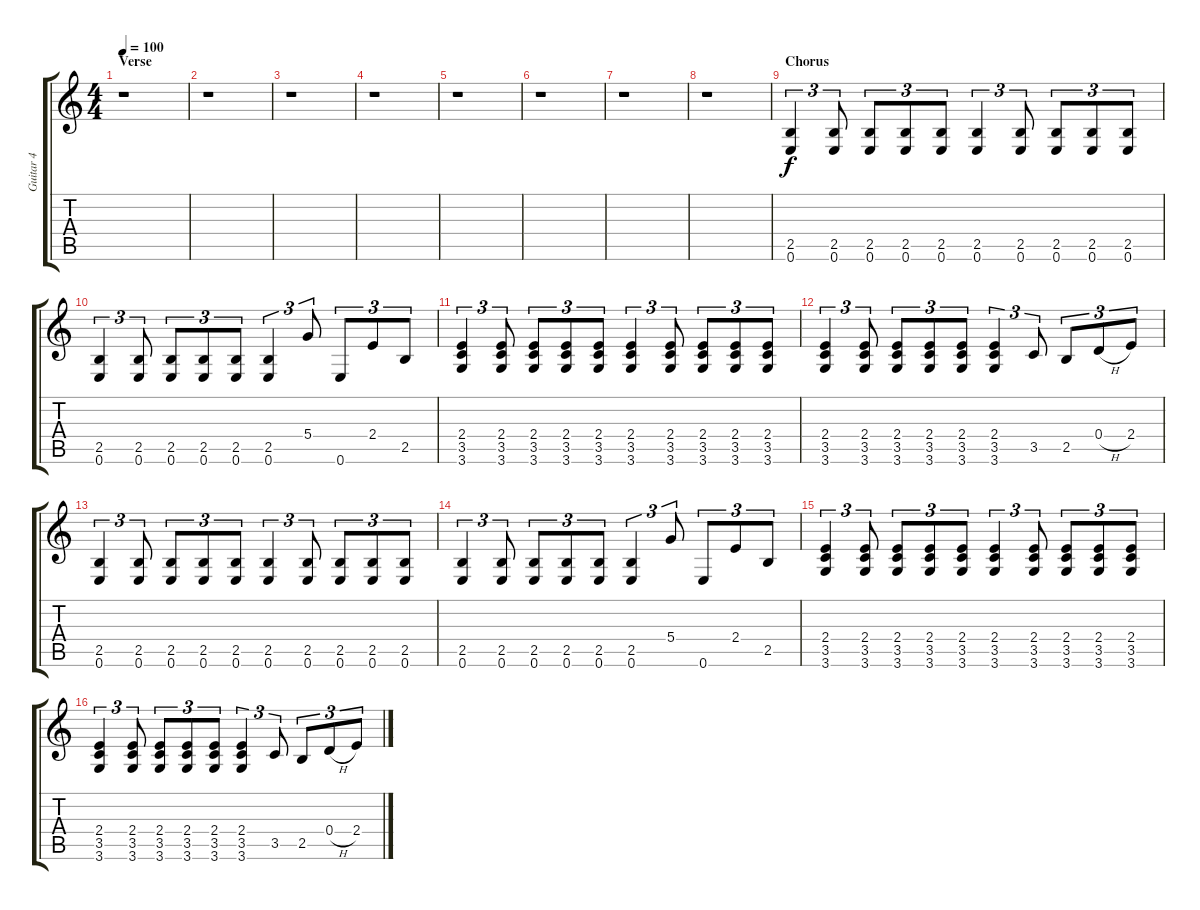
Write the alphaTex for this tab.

\track ("Guitar 4" "Guitar 4") {instrument distortionguitar}
\staff {score tabs}
\tuning (E4 B3 G3 D3 A2 E2) {hide}
\ts (4 4)
\section ("" "Verse")
\tempo 100
\clef g2
\ks c
r.1{dy f} |
r.1 |
r.1 |
r.1 |
r.1 |
r.1 |
r.1 |
r.1 |
\section ("" "Chorus")
(2.5 0.6).4{tu (3 2)} (2.5 0.6).8{tu (3 2)} (2.5 0.6).8{tu (3 2)} (2.5 0.6).8{tu (3 2)} (2.5 0.6).8{tu (3 2)} (2.5 0.6).4{tu (3 2)} (2.5 0.6).8{tu (3 2)} (2.5 0.6).8{tu (3 2)} (2.5 0.6).8{tu (3 2)} (2.5 0.6).8{tu (3 2)} |
(2.5 0.6).4{tu (3 2)} (2.5 0.6).8{tu (3 2)} (2.5 0.6).8{tu (3 2)} (2.5 0.6).8{tu (3 2)} (2.5 0.6).8{tu (3 2)} (2.5 0.6).4{tu (3 2)} 5.4.8{tu (3 2)} 0.6.8{tu (3 2)} 2.4.8{tu (3 2)} 2.5.8{tu (3 2)} |
(2.4 3.5 3.6).4{tu (3 2)} (2.4 3.5 3.6).8{tu (3 2)} (2.4 3.5 3.6).8{tu (3 2)} (2.4 3.5 3.6).8{tu (3 2)} (2.4 3.5 3.6).8{tu (3 2)} (2.4 3.5 3.6).4{tu (3 2)} (2.4 3.5 3.6).8{tu (3 2)} (2.4 3.5 3.6).8{tu (3 2)} (2.4 3.5 3.6).8{tu (3 2)} (2.4 3.5 3.6).8{tu (3 2)} |
(2.4 3.5 3.6).4{tu (3 2)} (2.4 3.5 3.6).8{tu (3 2)} (2.4 3.5 3.6).8{tu (3 2)} (2.4 3.5 3.6).8{tu (3 2)} (2.4 3.5 3.6).8{tu (3 2)} (2.4 3.5 3.6).4{tu (3 2)} 3.5.8{tu (3 2)} 2.5.8{tu (3 2)} 0.4{h}.8{tu (3 2)} 2.4.8{tu (3 2)} |
(2.5 0.6).4{tu (3 2)} (2.5 0.6).8{tu (3 2)} (2.5 0.6).8{tu (3 2)} (2.5 0.6).8{tu (3 2)} (2.5 0.6).8{tu (3 2)} (2.5 0.6).4{tu (3 2)} (2.5 0.6).8{tu (3 2)} (2.5 0.6).8{tu (3 2)} (2.5 0.6).8{tu (3 2)} (2.5 0.6).8{tu (3 2)} |
(2.5 0.6).4{tu (3 2)} (2.5 0.6).8{tu (3 2)} (2.5 0.6).8{tu (3 2)} (2.5 0.6).8{tu (3 2)} (2.5 0.6).8{tu (3 2)} (2.5 0.6).4{tu (3 2)} 5.4.8{tu (3 2)} 0.6.8{tu (3 2)} 2.4.8{tu (3 2)} 2.5.8{tu (3 2)} |
(2.4 3.5 3.6).4{tu (3 2)} (2.4 3.5 3.6).8{tu (3 2)} (2.4 3.5 3.6).8{tu (3 2)} (2.4 3.5 3.6).8{tu (3 2)} (2.4 3.5 3.6).8{tu (3 2)} (2.4 3.5 3.6).4{tu (3 2)} (2.4 3.5 3.6).8{tu (3 2)} (2.4 3.5 3.6).8{tu (3 2)} (2.4 3.5 3.6).8{tu (3 2)} (2.4 3.5 3.6).8{tu (3 2)} |
(2.4 3.5 3.6).4{tu (3 2)} (2.4 3.5 3.6).8{tu (3 2)} (2.4 3.5 3.6).8{tu (3 2)} (2.4 3.5 3.6).8{tu (3 2)} (2.4 3.5 3.6).8{tu (3 2)} (2.4 3.5 3.6).4{tu (3 2)} 3.5.8{tu (3 2)} 2.5.8{tu (3 2)} 0.4{h}.8{tu (3 2)} 2.4.8{tu (3 2)}
